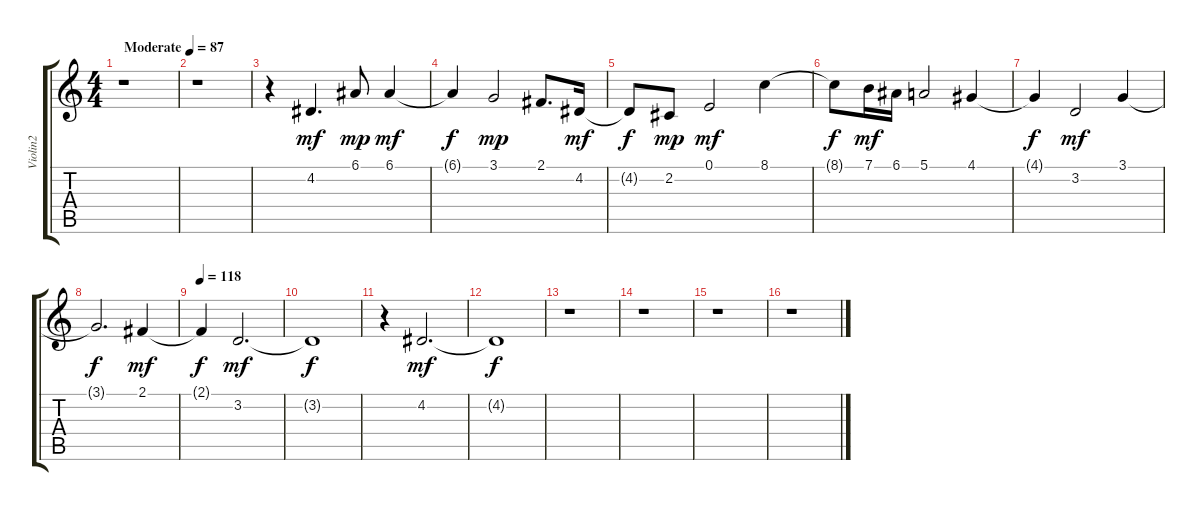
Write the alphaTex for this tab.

\track ("Violin2" "Violin2") {instrument violin}
\staff {score tabs}
\tuning (E4 B3 G3 D3 A2 E2) {hide}
\ts (4 4)
\tempo (87 "Moderate")
\clef g2
\ks c
r.1{dy mf instrument violin} |
r.1 |
r.4 4.2.4{d balance 6} 6.1.8{dy mp} 6.1.4{dy mf} |
6.1{t}.4{dy f} 3.1.2{dy mp} 2.1.8{d} 4.2.16{dy mf} |
4.2{t}.8{dy f} 2.2.8{dy mp} 0.1.2{dy mf} 8.1.4 |
8.1{t}.8{dy f} 7.1.16{dy mf} 6.1.16 5.1.2 4.1.4 |
4.1{t}.4{dy f} 3.2.2{dy mf} 3.1.4 |
3.1{t}.2{d dy f} 2.1.4{dy mf} |
\tempo 118
2.1{t}.4{dy f} 3.2.2{d dy mf} |
3.2{t}.1{dy f} |
r.4 4.2.2{d dy mf} |
4.2{t}.1{dy f} |
r.1 |
r.1 |
r.1 |
r.1
